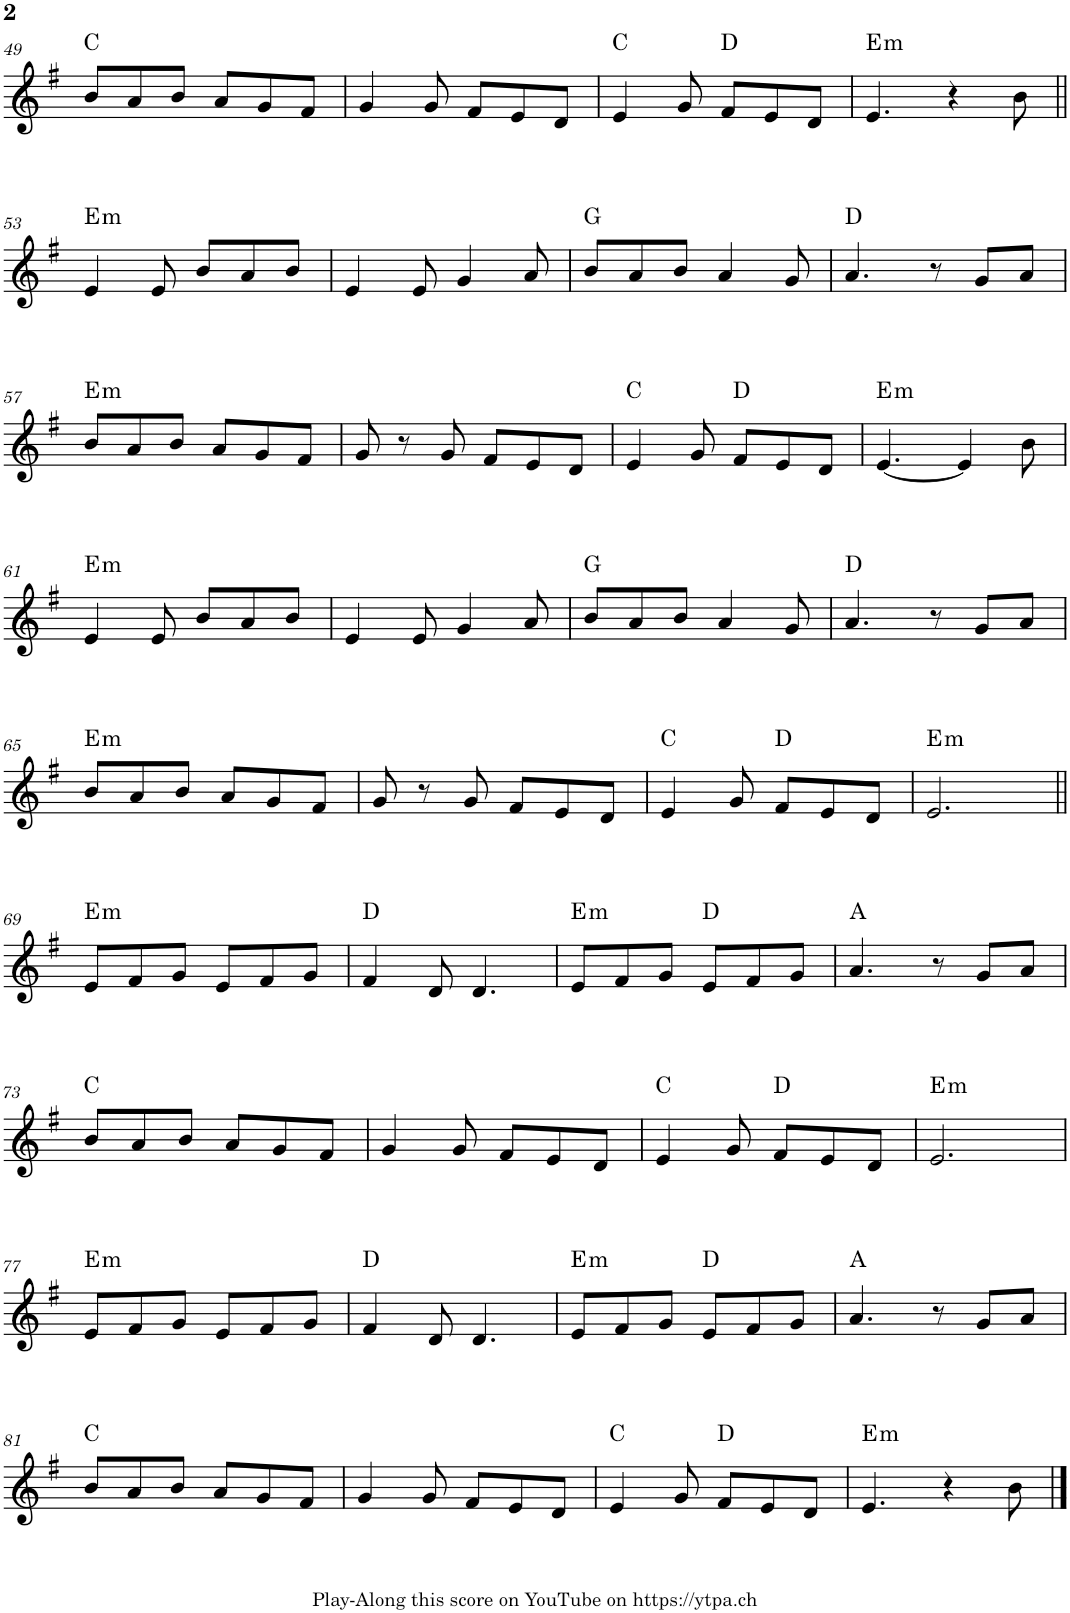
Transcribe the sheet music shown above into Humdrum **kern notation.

**kern	**harte
*part1	*part1
*staff1	*
*I"Piano	*
*I'Pno.	*
!!LO:PB:g=z
*clefG2	*
*k[f#]	*
*M6/8	*
=49	=49
8b/L	C:maj
8a/	.
8b/J	.
8a/L	.
8g/	.
8f#/J	.
=50	=50
4g/	.
8g/	.
8f#/L	.
8e/	.
8d/J	.
=51	=51
4e/	C:maj
8g/	.
8f#/L	D:maj
8e/	.
8d/J	.
=52	=52
!	!LO:H:kt=m
4.e/	E:min
4r	.
8b\	.
!!LO:LB:g=z
=53||	=53||
!	!LO:H:kt=m
4e/	E:min
8e/	.
8b/L	.
8a/	.
8b/J	.
=54	=54
4e/	.
8e/	.
4g/	.
8a/	.
=55	=55
8b/L	G:maj
8a/	.
8b/J	.
4a/	.
8g/	.
=56	=56
4.a/	D:maj
8r	.
8g/L	.
8a/J	.
!!LO:LB:g=z
=57	=57
!	!LO:H:kt=m
8b/L	E:min
8a/	.
8b/J	.
8a/L	.
8g/	.
8f#/J	.
=58	=58
8g/	.
8r	.
8g/	.
8f#/L	.
8e/	.
8d/J	.
=59	=59
4e/	C:maj
8g/	.
8f#/L	D:maj
8e/	.
8d/J	.
=60	=60
!	!LO:H:kt=m
[4.e/	E:min
4e/]	.
8b\	.
!!LO:LB:g=z
=61	=61
!	!LO:H:kt=m
4e/	E:min
8e/	.
8b/L	.
8a/	.
8b/J	.
=62	=62
4e/	.
8e/	.
4g/	.
8a/	.
=63	=63
8b/L	G:maj
8a/	.
8b/J	.
4a/	.
8g/	.
=64	=64
4.a/	D:maj
8r	.
8g/L	.
8a/J	.
!!LO:LB:g=z
=65	=65
!	!LO:H:kt=m
8b/L	E:min
8a/	.
8b/J	.
8a/L	.
8g/	.
8f#/J	.
=66	=66
8g/	.
8r	.
8g/	.
8f#/L	.
8e/	.
8d/J	.
=67	=67
4e/	C:maj
8g/	.
8f#/L	D:maj
8e/	.
8d/J	.
=68	=68
!	!LO:H:kt=m
2.e/	E:min
!!LO:LB:g=z
=69||	=69||
!	!LO:H:kt=m
8e/L	E:min
8f#/	.
8g/J	.
8e/L	.
8f#/	.
8g/J	.
=70	=70
4f#/	D:maj
8d/	.
4.d/	.
=71	=71
!	!LO:H:kt=m
8e/L	E:min
8f#/	.
8g/J	.
8e/L	D:maj
8f#/	.
8g/J	.
=72	=72
4.a/	A:maj
8r	.
8g/L	.
8a/J	.
!!LO:LB:g=z
=73	=73
8b/L	C:maj
8a/	.
8b/J	.
8a/L	.
8g/	.
8f#/J	.
=74	=74
4g/	.
8g/	.
8f#/L	.
8e/	.
8d/J	.
=75	=75
4e/	C:maj
8g/	.
8f#/L	D:maj
8e/	.
8d/J	.
=76	=76
!	!LO:H:kt=m
2.e/	E:min
!!LO:LB:g=z
=77	=77
!	!LO:H:kt=m
8e/L	E:min
8f#/	.
8g/J	.
8e/L	.
8f#/	.
8g/J	.
=78	=78
4f#/	D:maj
8d/	.
4.d/	.
=79	=79
!	!LO:H:kt=m
8e/L	E:min
8f#/	.
8g/J	.
8e/L	D:maj
8f#/	.
8g/J	.
=80	=80
4.a/	A:maj
8r	.
8g/L	.
8a/J	.
!!LO:LB:g=z
=81	=81
8b/L	C:maj
8a/	.
8b/J	.
8a/L	.
8g/	.
8f#/J	.
=82	=82
4g/	.
8g/	.
8f#/L	.
8e/	.
8d/J	.
=83	=83
4e/	C:maj
8g/	.
8f#/L	D:maj
8e/	.
8d/J	.
=84	=84
!	!LO:H:kt=m
4.e/	E:min
4r	.
8b\	.
==	==
*-	*-
